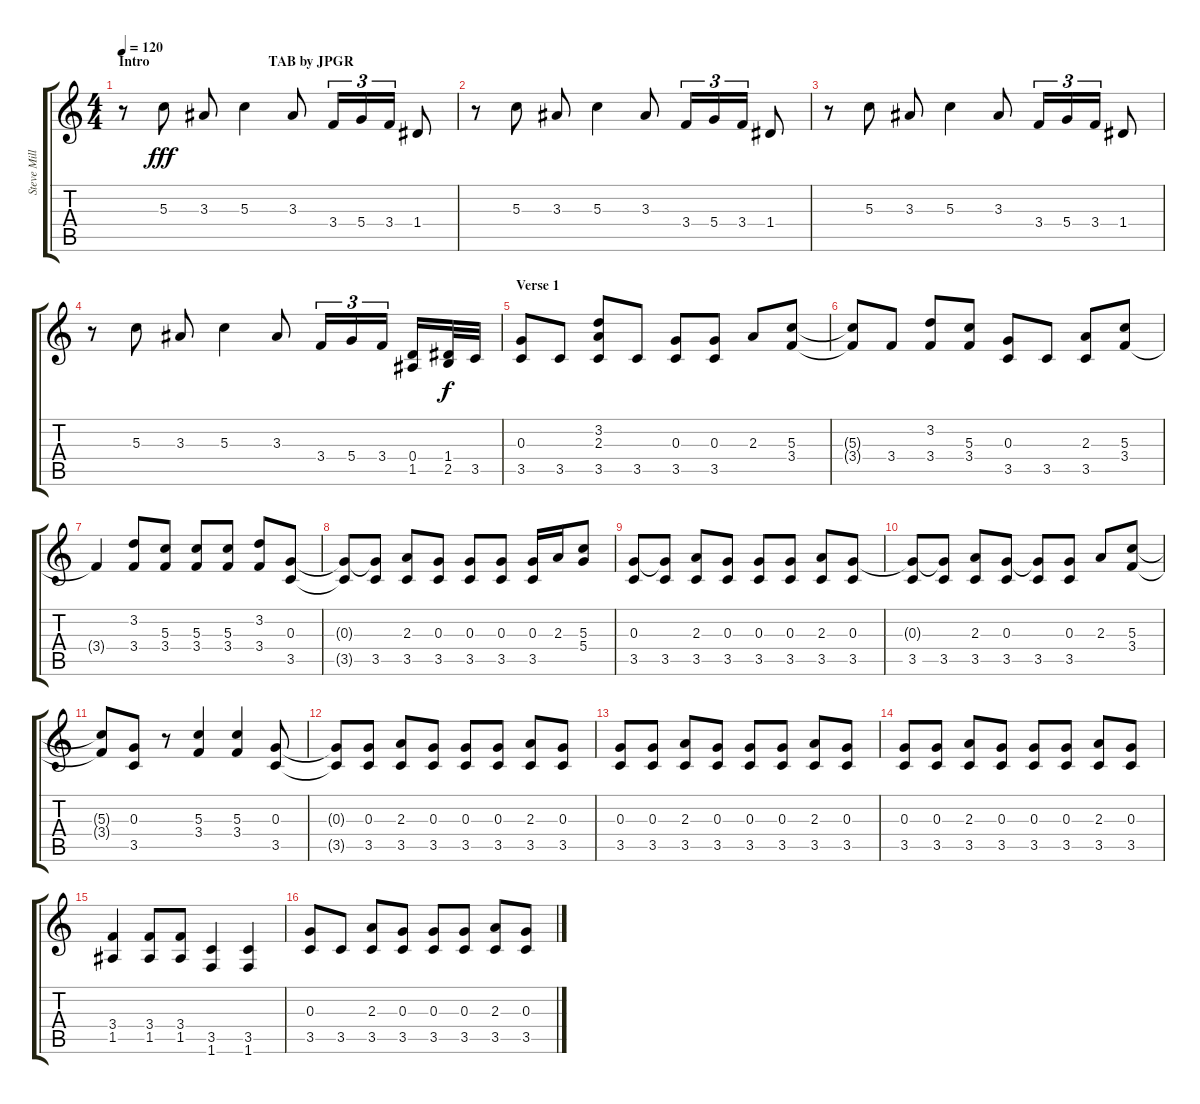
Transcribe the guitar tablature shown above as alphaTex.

\track ("Steve Miller lead" "Steve Mill") {instrument overdrivenguitar}
\staff {score tabs}
\tuning (E4 B3 G3 D3 A2 E2) {hide}
\ts (4 4)
\section ("" "Intro                                  TAB by JPGR")
\tempo 120
\clef g2
\ks c
r.8{dy fff instrument overdrivenguitar} 5.3.8 3.3.8 5.3.4 3.3.8 3.4.16{tu (3 2)} 5.4.16{tu (3 2)} 3.4.16{tu (3 2)} 1.4.8 |
r.8 5.3.8 3.3.8 5.3.4 3.3.8 3.4.16{tu (3 2)} 5.4.16{tu (3 2)} 3.4.16{tu (3 2)} 1.4.8 |
r.8 5.3.8 3.3.8 5.3.4 3.3.8 3.4.16{tu (3 2)} 5.4.16{tu (3 2)} 3.4.16{tu (3 2)} 1.4.8 |
r.8 5.3.8 3.3.8 5.3.4 3.3.8 3.4.16{tu (3 2)} 5.4.16{tu (3 2)} 3.4.16{tu (3 2)} (0.4 1.5).16 (1.4 2.5).32{dy f} 3.5.32 |
\section ("" "Verse 1")
(0.3 3.5).8 3.5.8 (3.2 2.3 3.5).8 3.5.8 (0.3 3.5).8 (0.3 3.5).8 2.3.8 (5.3 3.4).8 |
(5.3{t} 3.4{t}).8 3.4.8 (3.2 3.4).8 (5.3 3.4).8 (0.3 3.5).8 3.5.8 (2.3 3.5).8 (5.3 3.4).8 |
3.4{t}.4 (3.2 3.4).8 (5.3 3.4).8 (5.3 3.4).8 (5.3 3.4).8 (3.2 3.4).8 (0.3 3.5).8 |
(0.3{t} 3.5{t}).8 (0.3{t} 3.5).8 (2.3 3.5).8 (0.3 3.5).8 (0.3 3.5).8 (0.3 3.5).8 (0.3 3.5).16 2.3.16 (5.3 5.4).8 |
(0.3 3.5).8 (0.3{t} 3.5).8 (2.3 3.5).8 (0.3 3.5).8 (0.3 3.5).8 (0.3 3.5).8 (2.3 3.5).8 (0.3 3.5).8 |
(0.3{t} 3.5).8 (0.3{t} 3.5).8 (2.3 3.5).8 (0.3 3.5).8 (0.3{t} 3.5).8 (0.3 3.5).8 2.3.8 (5.3 3.4).8 |
(5.3{t} 3.4{t}).8 (0.3 3.5).8 r.8 (5.3 3.4).4 (5.3 3.4).4 (0.3 3.5).8 |
(0.3{t} 3.5{t}).8 (0.3 3.5).8 (2.3 3.5).8 (0.3 3.5).8 (0.3 3.5).8 (0.3 3.5).8 (2.3 3.5).8 (0.3 3.5).8 |
(0.3 3.5).8 (0.3 3.5).8 (2.3 3.5).8 (0.3 3.5).8 (0.3 3.5).8 (0.3 3.5).8 (2.3 3.5).8 (0.3 3.5).8 |
(0.3 3.5).8 (0.3 3.5).8 (2.3 3.5).8 (0.3 3.5).8 (0.3 3.5).8 (0.3 3.5).8 (2.3 3.5).8 (0.3 3.5).8 |
(3.4 1.5).4 (3.4 1.5).8 (3.4 1.5).8 (3.5 1.6).4 (3.5 1.6).4 |
(0.3 3.5).8 3.5.8 (2.3 3.5).8 (0.3 3.5).8 (0.3 3.5).8 (0.3 3.5).8 (2.3 3.5).8 (0.3 3.5).8
